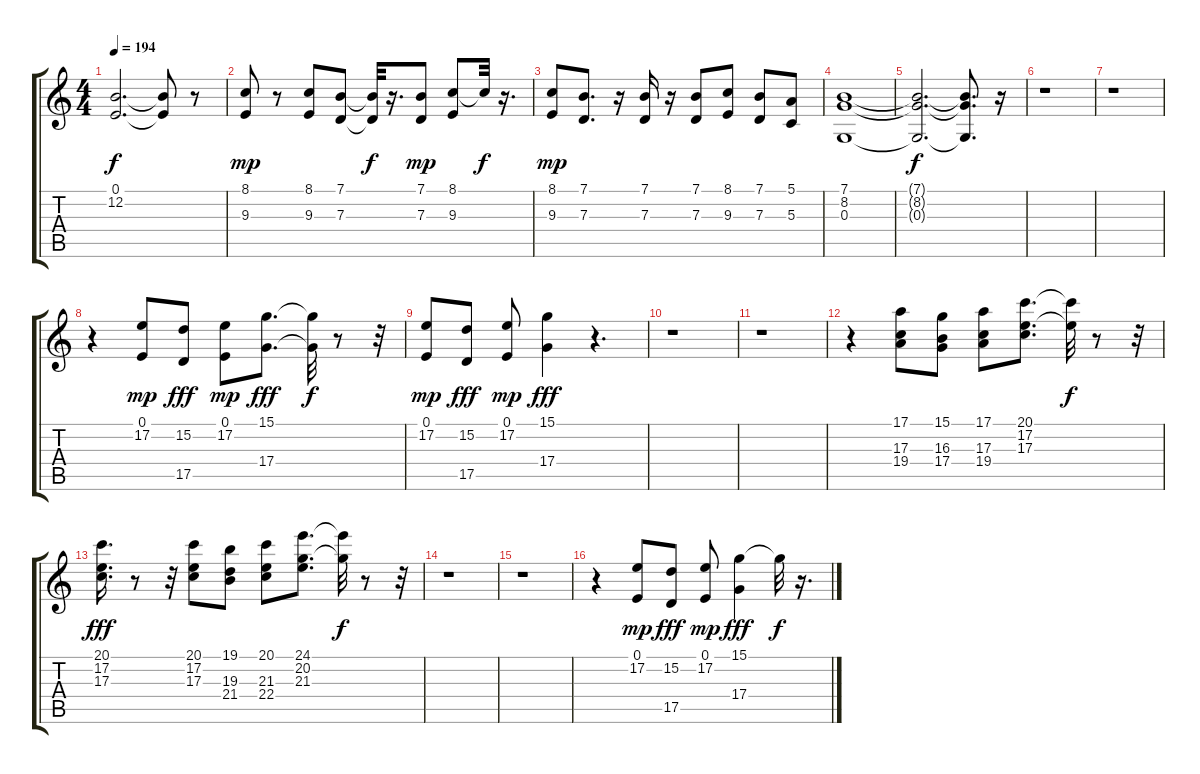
\track "" {instrument trumpet}
\staff {score tabs}
\tuning (E4 B3 G3 D3 A2 E2) {hide}
\ts (4 4)
\tempo 194
\clef g2
\ks c
(0.1{t} 12.2{t}).2{d dy f} (0.1{t} 12.2{t}).8 r.8 |
(8.1 9.3).8{dy mp} r.8 (8.1 9.3).8 (7.1 7.3).8 (7.1{t} 7.3{t}).32{dy f} r.16{d} (7.1 7.3).8{dy mp} (8.1 9.3).8 8.1{t}.32{dy f} r.16{d} |
(8.1 9.3).8{dy mp} (7.1 7.3).8{d} r.16 (7.1 7.3).16 r.16 (7.1 7.3).8 (8.1 9.3).8 (7.1 7.3).8 (5.1 5.3).8 |
(7.1 8.2 0.3).1 |
(7.1{t} 8.2{t} 0.3{t}).2{d dy f} (7.1{t} 8.2{t} 0.3{t}).8{d} r.16 |
r.1 |
r.1 |
r.4 (0.1 17.2).8{dy mp} (15.2 17.5).8{dy fff} (0.1 17.2).8{dy mp} (15.1 17.4).8{d dy fff} (15.1{t} 17.4{t}).32{dy f} r.8 r.32 |
(0.1 17.2).8{dy mp} (15.2 17.5).8{dy fff} (0.1 17.2).8{dy mp} (15.1 17.4).4{dy fff} r.4{d} |
r.1 |
r.1 |
r.4 (17.1 17.3 19.4).8 (15.1 16.3 17.4).8 (17.1 17.3 19.4).8 (20.1 17.2 17.3).8{d} (20.1{t} 17.2{t}).32{dy f} r.8 r.32 |
(20.1 17.2 17.3).16{d dy fff} r.8 r.32 (20.1 17.2 17.3).8 (19.1 19.3 21.4).8 (20.1 21.3 22.4).8 (24.1 20.2 21.3).8{d} (24.1{t} 20.2{t}).32{dy f} r.8 r.32 |
r.1 |
r.1 |
r.4 (0.1 17.2).8{dy mp} (15.2 17.5).8{dy fff} (0.1 17.2).8{dy mp} (15.1 17.4).4{dy fff} 15.1{t}.32{dy f} r.16{d}
